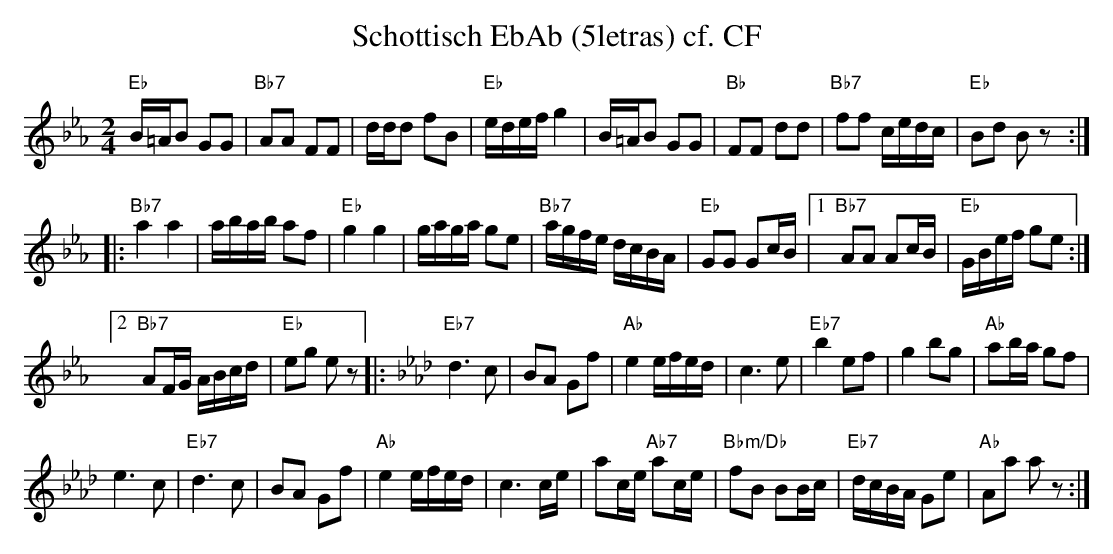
X:1
T:Schottisch EbAb (5letras) cf. CF
M:2/4
L:1/16
K:Ebmaj%%MIDI gchordon
"Eb"B=AB2 G2G2 | "Bb7"A2A2 F2F2 | ddd2 f2B2 | "Eb"edef g4 | B=AB2 G2G2 | "Bb"F2F2 d2d2 | "Bb7"f2f2 cedc | \
"Eb"B2d2 B2z2 ::
"Bb7"a4a4 | abab a2f2 | "Eb"g4g4 | gaga g2e2 | "Bb7"agfe dcBA | "Eb"G2G2 G2cB |1 \
"Bb7"A2A2 A2cB | "Eb"GBef g2e2 :|2
"Bb7"A2FG ABcd | "Eb"e2g2 e2z2 |: [K:Abmaj] "Eb7"d6c2 | B2A2 G2f2 | "Ab"e4 efed | \
c6e2 | "Eb7"b4 e2f2 | g4 b2g2 | "Ab"a2ba g2f2 |
e6c2 | "Eb7"d6c2 | B2A2 G2f2 | \
"Ab"e4 efed | c6ce | a2ce "Ab7"a2ce | "Bbm/Db"f2B2 B2Bc | "Eb7"dcBA G2e2 | "Ab"A2a2 a2z2 :|
